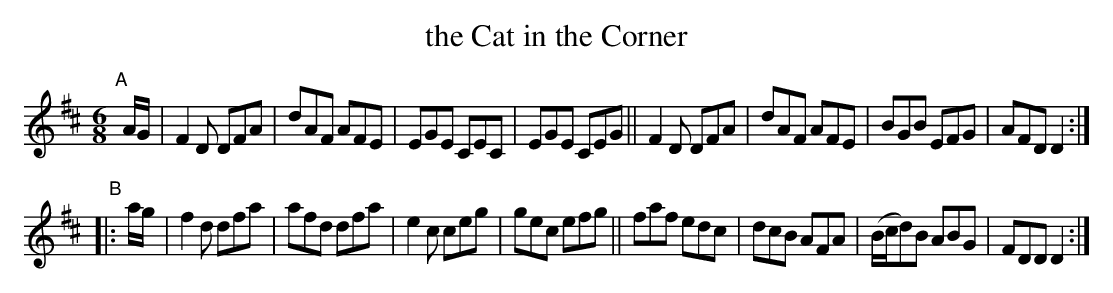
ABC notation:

X:1
T: the Cat in the Corner
M: 6/8
L: 1/8
K: D
"^A"[|] A/G/ \
|  F2D DFA | dAF AFE | EGE CEC | EGE CEG \
|| F2D DFA | dAF AFE | BGB EFG | AFD D2 :|
"^B"|: a/g/ \
|  f2d dfa | afd dfa | e2c ceg | gec efg \
|| faf edc | dcB AFA | (B/c/d)B ABG | FDD D2 :|
